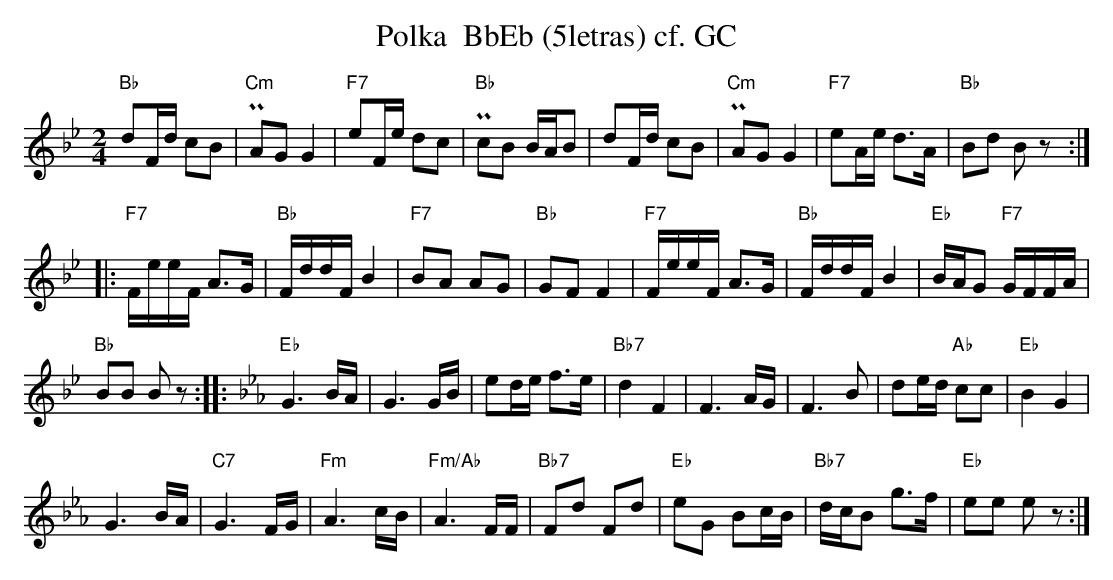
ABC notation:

X:1
T:Polka  BbEb (5letras) cf. GC
M:2/4
L:1/16
K:Bbmaj%%MIDI gchordon
"Bb"d2Fd c2B2 | "Cm"PA2G2G4 | "F7"e2Fe d2c2 | "Bb"Pc2B2 BAB2 | d2Fd c2B2 | "Cm"PA2G2G4 | "F7"e2Ae d3A | "Bb"B2d2 B2z2 ::
"F7"FeeF A3G | "Bb"FddFB4 | "F7"B2A2 A2G2 | "Bb"G2F2F4 | "F7"FeeF A3G | "Bb"FddFB4 | "Eb"BAG2 "F7"GFFA |
"Bb"B2B2 B2z2 :: [K:Ebmaj] "Eb"G6BA | G6GB | e2de f3e | "Bb7"d4F4 | F6AG | F6B2 | d2ed "Ab"c2c2 | "Eb"B4G4 |
G6BA | "C7"G6FG | "Fm"A6cB | "Fm/Ab"A6FF | "Bb7"F2d2 F2d2 | "Eb"e2G2 B2cB | "Bb7"dcB2 g3f | "Eb"e2e2 e2z2 :|
